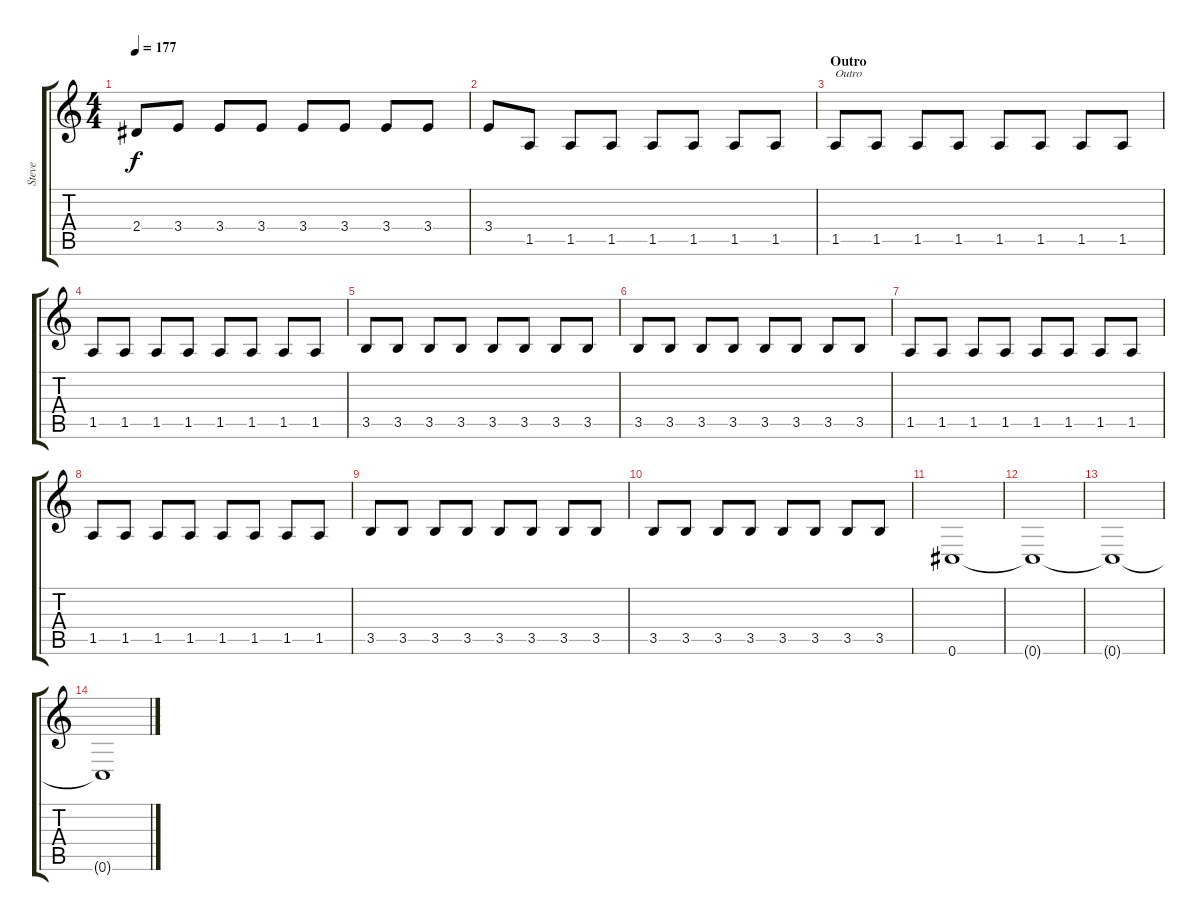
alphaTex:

\track ("Steve" "Steve") {instrument acousticbass}
\staff {score tabs}
\tuning (Eb4 Bb3 Gb3 Db3 Ab2 Db2) {hide}
\ts (4 4)
\tempo 177
\clef g2
\ks c
2.4.8{dy f} 3.4.8 3.4.8 3.4.8 3.4.8 3.4.8 3.4.8 3.4.8 |
3.4.8 1.5.8 1.5.8 1.5.8 1.5.8 1.5.8 1.5.8 1.5.8 |
\section ("" "Outro")
1.5.8{txt "Outro"} 1.5.8 1.5.8 1.5.8 1.5.8 1.5.8 1.5.8 1.5.8 |
1.5.8 1.5.8 1.5.8 1.5.8 1.5.8 1.5.8 1.5.8 1.5.8 |
3.5.8 3.5.8 3.5.8 3.5.8 3.5.8 3.5.8 3.5.8 3.5.8 |
3.5.8 3.5.8 3.5.8 3.5.8 3.5.8 3.5.8 3.5.8 3.5.8 |
1.5.8 1.5.8 1.5.8 1.5.8 1.5.8 1.5.8 1.5.8 1.5.8 |
1.5.8 1.5.8 1.5.8 1.5.8 1.5.8 1.5.8 1.5.8 1.5.8 |
3.5.8 3.5.8 3.5.8 3.5.8 3.5.8 3.5.8 3.5.8 3.5.8 |
3.5.8 3.5.8 3.5.8 3.5.8 3.5.8 3.5.8 3.5.8 3.5.8 |
0.6.1 |
0.6{t}.1 |
0.6{t}.1 |
0.6{t}.1
